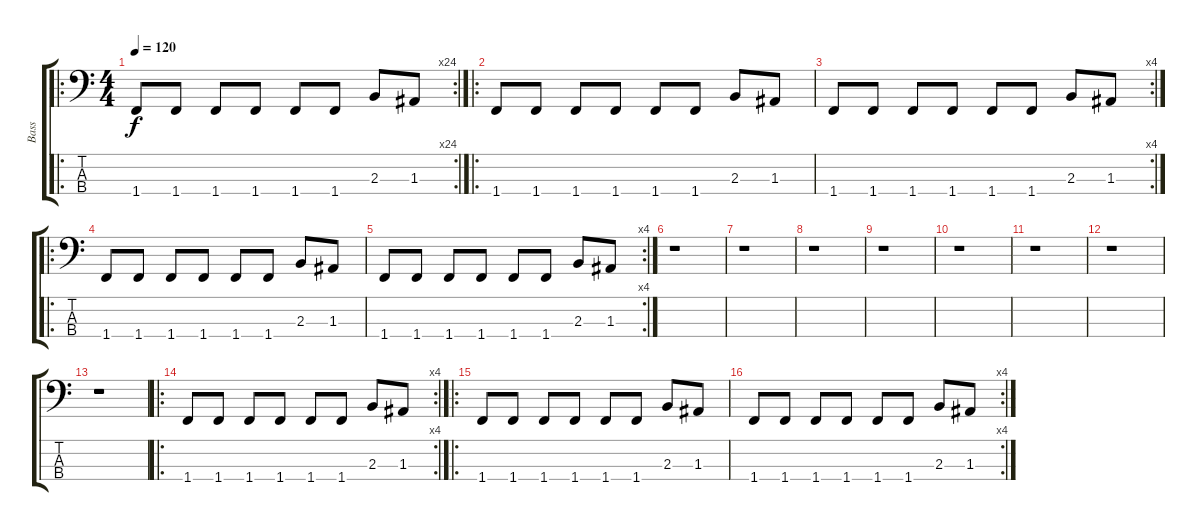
\track ("Bass" "Bass") {instrument electricbassfinger}
\staff {score tabs}
\tuning (G2 D2 A1 E1) {hide}
\ro
\rc 24
\ts (4 4)
\tempo 120
\clef f4
\ks c
1.4.8{dy f instrument electricbassfinger} 1.4.8 1.4.8 1.4.8 1.4.8 1.4.8 2.3.8 1.3.8 |
\ro
1.4.8 1.4.8 1.4.8 1.4.8 1.4.8 1.4.8 2.3.8 1.3.8 |
\rc 4
1.4.8 1.4.8 1.4.8 1.4.8 1.4.8 1.4.8 2.3.8 1.3.8 |
\ro
1.4.8 1.4.8 1.4.8 1.4.8 1.4.8 1.4.8 2.3.8 1.3.8 |
\rc 4
1.4.8 1.4.8 1.4.8 1.4.8 1.4.8 1.4.8 2.3.8 1.3.8 |
r.1 |
r.1 |
r.1 |
r.1 |
r.1 |
r.1 |
r.1 |
r.1 |
\ro
\rc 4
1.4.8 1.4.8 1.4.8 1.4.8 1.4.8 1.4.8 2.3.8 1.3.8 |
\ro
1.4.8 1.4.8 1.4.8 1.4.8 1.4.8 1.4.8 2.3.8 1.3.8 |
\rc 4
1.4.8 1.4.8 1.4.8 1.4.8 1.4.8 1.4.8 2.3.8 1.3.8
